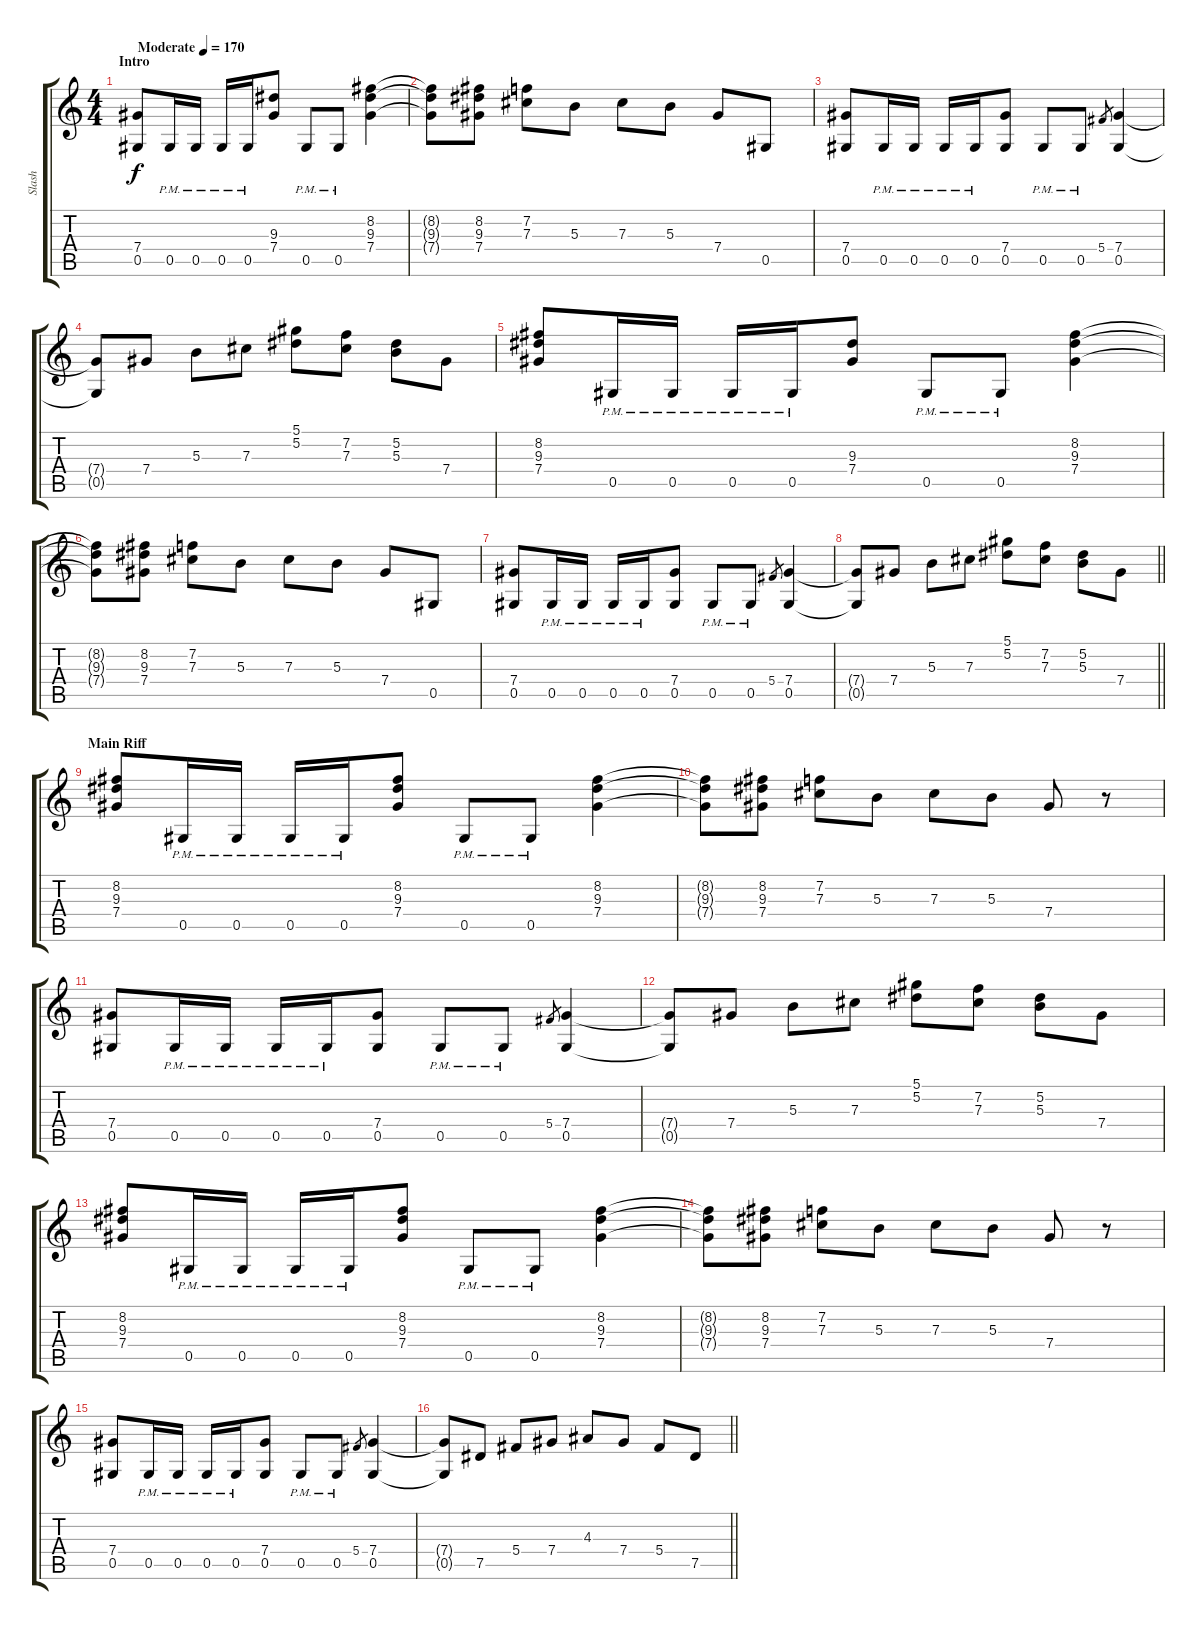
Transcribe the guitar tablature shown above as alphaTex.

\track ("Slash" "Slash") {instrument distortionguitar}
\staff {score tabs}
\tuning (Eb4 Bb3 Gb3 Db3 Ab2 Eb2) {hide}
\ts (4 4)
\section ("" "Intro")
\tempo (170 "Moderate")
\clef g2
\ks c
(7.4 0.5).8{dy f instrument distortionguitar} 0.5{pm}.16 0.5{pm}.16 0.5{pm}.16 0.5{pm}.16 (9.3 7.4).8 0.5{pm}.8 0.5{pm}.8 (8.2 9.3 7.4).4 |
(8.2{t} 9.3{t} 7.4{t}).8 (8.2 9.3 7.4).8 (7.2 7.3).8 5.3.8 7.3.8 5.3.8 7.4.8 0.5.8 |
(7.4 0.5).8 0.5{pm}.16 0.5{pm}.16 0.5{pm}.16 0.5{pm}.16 (7.4 0.5).8 0.5{pm}.8 0.5{pm}.8 5.4.8{gr} (7.4 0.5).4 |
(7.4{t} 0.5{t}).8 7.4.8 5.3.8 7.3.8 (5.1 5.2).8 (7.2 7.3).8 (5.2 5.3).8 7.4.8 |
(8.2 9.3 7.4).8 0.5{pm}.16 0.5{pm}.16 0.5{pm}.16 0.5{pm}.16 (9.3 7.4).8 0.5{pm}.8 0.5{pm}.8 (8.2 9.3 7.4).4 |
(8.2{t} 9.3{t} 7.4{t}).8 (8.2 9.3 7.4).8 (7.2 7.3).8 5.3.8 7.3.8 5.3.8 7.4.8 0.5.8 |
(7.4 0.5).8 0.5{pm}.16 0.5{pm}.16 0.5{pm}.16 0.5{pm}.16 (7.4 0.5).8 0.5{pm}.8 0.5{pm}.8 5.4.8{gr} (7.4 0.5).4 |
\barLineRight lightlight
(7.4{t} 0.5{t}).8 7.4.8 5.3.8 7.3.8 (5.1 5.2).8 (7.2 7.3).8 (5.2 5.3).8 7.4.8 |
\section ("" "Main Riff")
(8.2 9.3 7.4).8 0.5{pm}.16 0.5{pm}.16 0.5{pm}.16 0.5{pm}.16 (8.2 9.3 7.4).8 0.5{pm}.8 0.5{pm}.8 (8.2 9.3 7.4).4 |
(8.2{t} 9.3{t} 7.4{t}).8 (8.2 9.3 7.4).8 (7.2 7.3).8 5.3.8 7.3.8 5.3.8 7.4.8 r.8 |
(7.4 0.5).8 0.5{pm}.16 0.5{pm}.16 0.5{pm}.16 0.5{pm}.16 (7.4 0.5).8 0.5{pm}.8 0.5{pm}.8 5.4.8{gr} (7.4 0.5).4 |
(7.4{t} 0.5{t}).8 7.4.8 5.3.8 7.3.8 (5.1 5.2).8 (7.2 7.3).8 (5.2 5.3).8 7.4.8 |
(8.2 9.3 7.4).8 0.5{pm}.16 0.5{pm}.16 0.5{pm}.16 0.5{pm}.16 (8.2 9.3 7.4).8 0.5{pm}.8 0.5{pm}.8 (8.2 9.3 7.4).4 |
(8.2{t} 9.3{t} 7.4{t}).8 (8.2 9.3 7.4).8 (7.2 7.3).8 5.3.8 7.3.8 5.3.8 7.4.8 r.8 |
(7.4 0.5).8 0.5{pm}.16 0.5{pm}.16 0.5{pm}.16 0.5{pm}.16 (7.4 0.5).8 0.5{pm}.8 0.5{pm}.8 5.4.8{gr} (7.4 0.5).4 |
\barLineRight lightlight
(7.4{t} 0.5{t}).8 7.5.8 5.4.8 7.4.8 4.3.8 7.4.8 5.4.8 7.5.8
